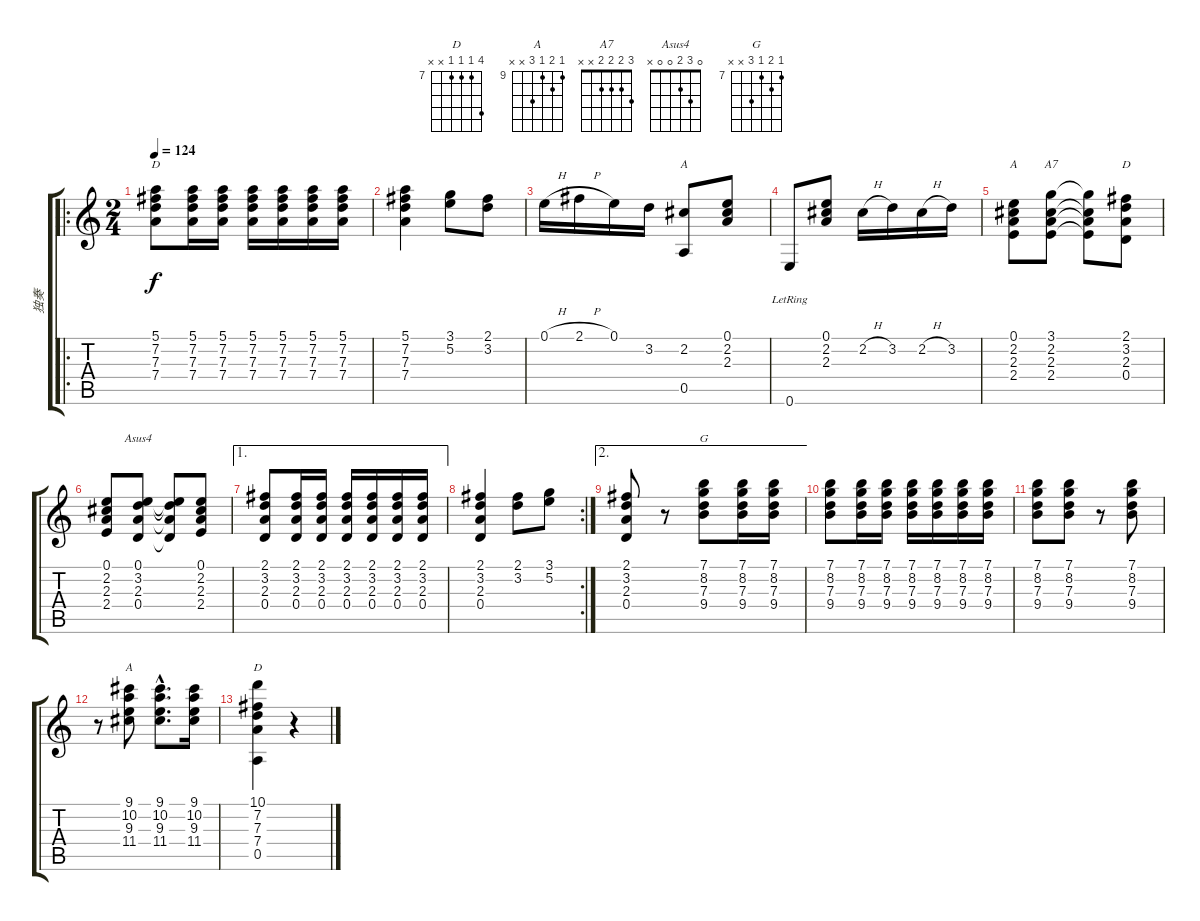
\track ("独奏" "独奏") {instrument acousticguitarsteel}
\staff {score tabs}
\tuning (E4 B3 G3 D3 A2 E2) {hide}
\chord ("D" 5 7 7 7 x x) {firstfret 5}
\chord ("A" 0 2 2 2 0 x)
\chord ("A" 0 2 2 2 x x)
\chord ("A7" 3 2 2 2 x x)
\chord ("D" 2 3 2 0 x x)
\chord ("Asus4" 0 3 2 0 0 x)
\chord ("G" 7 8 7 9 x x) {firstfret 7}
\chord ("A" 9 10 9 11 x x) {firstfret 9}
\chord ("D" 10 7 7 7 x x) {firstfret 7}
\ro
\ts (2 4)
\tempo 124
\clef g2
\ks c
(5.1 7.2 7.3 7.4).8{ch "D" dy f} (5.1 7.2 7.3 7.4).16 (5.1 7.2 7.3 7.4).16 (5.1 7.2 7.3 7.4).16 (5.1 7.2 7.3 7.4).16 (5.1 7.2 7.3 7.4).16 (5.1 7.2 7.3 7.4).16 |
(5.1 7.2 7.3 7.4).4 (3.1 5.2).8 (2.1 3.2).8 |
0.1{h}.16 2.1{h}.16 0.1.16 3.2.16 (2.2 0.5).8{ch "A"} (0.1 2.2 2.3).8 |
0.6{lr}.8 (0.1 2.2 2.3).8 2.2{h}.16 3.2.16 2.2{h}.16 3.2.16 |
(0.1 2.2 2.3 2.4).8{ch "A"} (3.1 2.2 2.3 2.4).8{ch "A7"} (3.1{t} 2.2{t} 2.3{t} 2.4{t}).8 (2.1 3.2 2.3 0.4).8{ch "D"} |
(0.1 2.2 2.3 2.4).8 (0.1 3.2 2.3 0.4).8{ch "Asus4"} (0.1{t} 3.2{t} 2.3{t} 0.4{t}).8 (0.1 2.2 2.3 2.4).8 |
\ae 1
(2.1 3.2 2.3 0.4).8 (2.1 3.2 2.3 0.4).16 (2.1 3.2 2.3 0.4).16 (2.1 3.2 2.3 0.4).16 (2.1 3.2 2.3 0.4).16 (2.1 3.2 2.3 0.4).16 (2.1 3.2 2.3 0.4).16 |
\rc 2
(2.1 3.2 2.3 0.4).4 (2.1 3.2).8 (3.1 5.2).8 |
\ae 2
(2.1 3.2 2.3 0.4).8 r.8 (7.1 8.2 7.3 9.4).8{ch "G"} (7.1 8.2 7.3 9.4).16 (7.1 8.2 7.3 9.4).16 |
(7.1 8.2 7.3 9.4).8 (7.1 8.2 7.3 9.4).16 (7.1 8.2 7.3 9.4).16 (7.1 8.2 7.3 9.4).16 (7.1 8.2 7.3 9.4).16 (7.1 8.2 7.3 9.4).16 (7.1 8.2 7.3 9.4).16 |
(7.1 8.2 7.3 9.4).8 (7.1 8.2 7.3 9.4).8 r.8 (7.1 8.2 7.3 9.4).8 |
r.8 (9.1 10.2 9.3 11.4).8{ch "A"} (9.1{hac} 10.2{hac} 9.3{hac} 11.4{hac}).8{d} (9.1 10.2 9.3 11.4).16 |
(10.1 7.2 7.3 7.4 0.5).4{ch "D"} r.4
